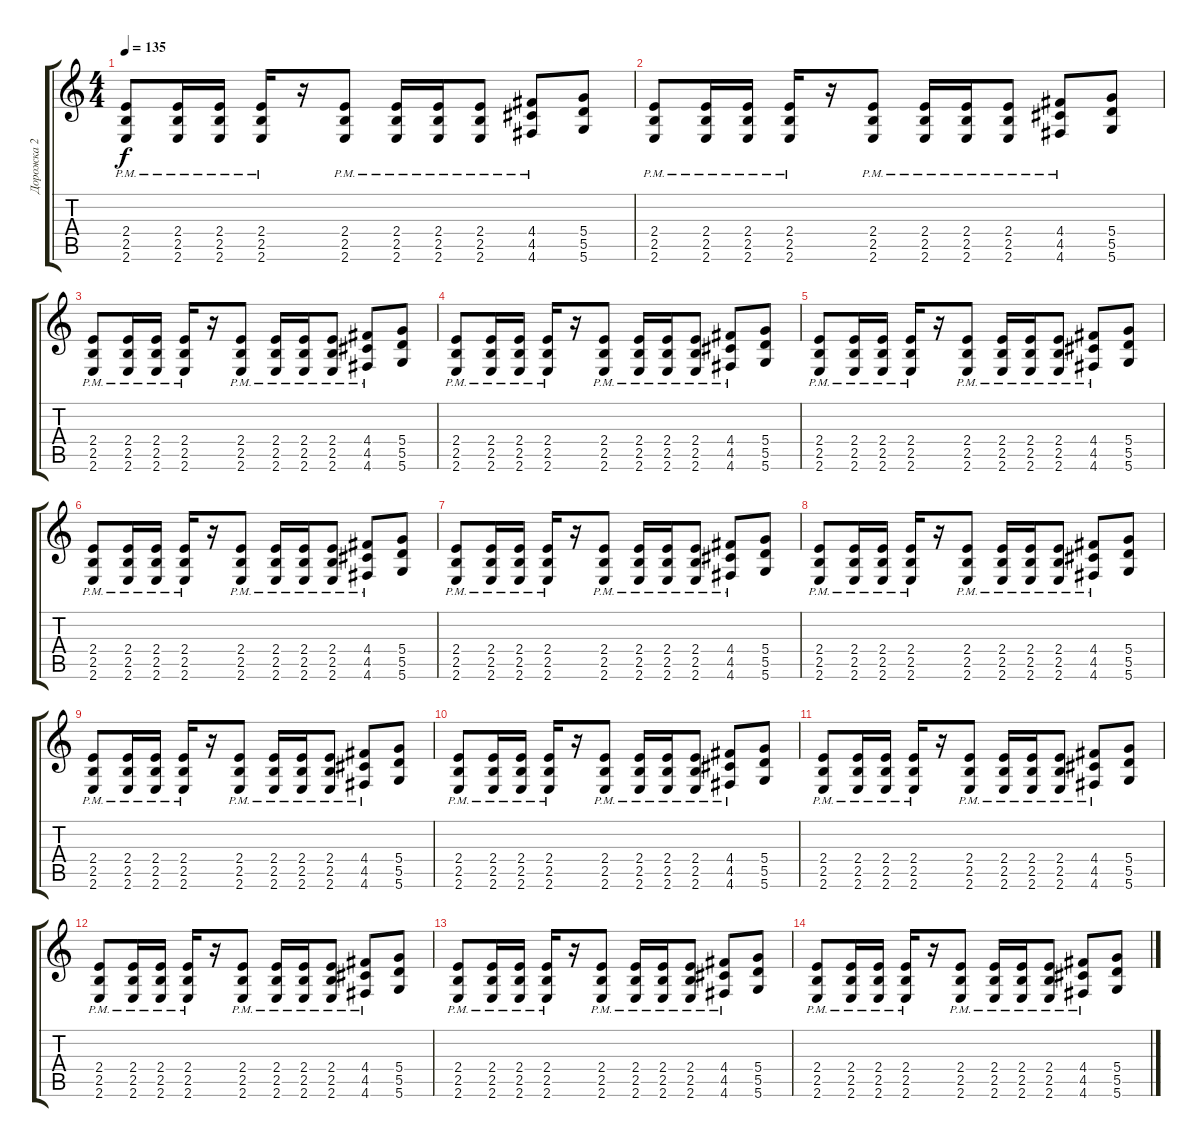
\track ("Дорожка 2" "Дорожка 2") {instrument distortionguitar}
\staff {score tabs}
\tuning (E4 B3 G3 D3 A2 D2) {hide}
\ts (4 4)
\tempo 135
\clef g2
\ks c
(2.4{pm} 2.5{pm} 2.6{pm}).8{dy f} (2.4{pm} 2.5{pm} 2.6{pm}).16 (2.4{pm} 2.5{pm} 2.6{pm}).16 (2.4{pm} 2.5{pm} 2.6{pm}).16 r.16 (2.4{pm} 2.5{pm} 2.6{pm}).8 (2.4{pm} 2.5{pm} 2.6{pm}).16 (2.4{pm} 2.5{pm} 2.6{pm}).16 (2.4{pm} 2.5{pm} 2.6{pm}).8 (4.4{pm} 4.5{pm} 4.6{pm}).8 (5.4 5.5 5.6).8 |
(2.4{pm} 2.5{pm} 2.6{pm}).8 (2.4{pm} 2.5{pm} 2.6{pm}).16 (2.4{pm} 2.5{pm} 2.6{pm}).16 (2.4{pm} 2.5{pm} 2.6{pm}).16 r.16 (2.4{pm} 2.5{pm} 2.6{pm}).8 (2.4{pm} 2.5{pm} 2.6{pm}).16 (2.4{pm} 2.5{pm} 2.6{pm}).16 (2.4{pm} 2.5{pm} 2.6{pm}).8 (4.4{pm} 4.5{pm} 4.6{pm}).8 (5.4 5.5 5.6).8 |
(2.4{pm} 2.5{pm} 2.6{pm}).8 (2.4{pm} 2.5{pm} 2.6{pm}).16 (2.4{pm} 2.5{pm} 2.6{pm}).16 (2.4{pm} 2.5{pm} 2.6{pm}).16 r.16 (2.4{pm} 2.5{pm} 2.6{pm}).8 (2.4{pm} 2.5{pm} 2.6{pm}).16 (2.4{pm} 2.5{pm} 2.6{pm}).16 (2.4{pm} 2.5{pm} 2.6{pm}).8 (4.4{pm} 4.5{pm} 4.6{pm}).8 (5.4 5.5 5.6).8 |
(2.4{pm} 2.5{pm} 2.6{pm}).8 (2.4{pm} 2.5{pm} 2.6{pm}).16 (2.4{pm} 2.5{pm} 2.6{pm}).16 (2.4{pm} 2.5{pm} 2.6{pm}).16 r.16 (2.4{pm} 2.5{pm} 2.6{pm}).8 (2.4{pm} 2.5{pm} 2.6{pm}).16 (2.4{pm} 2.5{pm} 2.6{pm}).16 (2.4{pm} 2.5{pm} 2.6{pm}).8 (4.4{pm} 4.5{pm} 4.6{pm}).8 (5.4 5.5 5.6).8 |
(2.4{pm} 2.5{pm} 2.6{pm}).8 (2.4{pm} 2.5{pm} 2.6{pm}).16 (2.4{pm} 2.5{pm} 2.6{pm}).16 (2.4{pm} 2.5{pm} 2.6{pm}).16 r.16 (2.4{pm} 2.5{pm} 2.6{pm}).8 (2.4{pm} 2.5{pm} 2.6{pm}).16 (2.4{pm} 2.5{pm} 2.6{pm}).16 (2.4{pm} 2.5{pm} 2.6{pm}).8 (4.4{pm} 4.5{pm} 4.6{pm}).8 (5.4 5.5 5.6).8 |
(2.4{pm} 2.5{pm} 2.6{pm}).8 (2.4{pm} 2.5{pm} 2.6{pm}).16 (2.4{pm} 2.5{pm} 2.6{pm}).16 (2.4{pm} 2.5{pm} 2.6{pm}).16 r.16 (2.4{pm} 2.5{pm} 2.6{pm}).8 (2.4{pm} 2.5{pm} 2.6{pm}).16 (2.4{pm} 2.5{pm} 2.6{pm}).16 (2.4{pm} 2.5{pm} 2.6{pm}).8 (4.4{pm} 4.5{pm} 4.6{pm}).8 (5.4 5.5 5.6).8 |
(2.4{pm} 2.5{pm} 2.6{pm}).8 (2.4{pm} 2.5{pm} 2.6{pm}).16 (2.4{pm} 2.5{pm} 2.6{pm}).16 (2.4{pm} 2.5{pm} 2.6{pm}).16 r.16 (2.4{pm} 2.5{pm} 2.6{pm}).8 (2.4{pm} 2.5{pm} 2.6{pm}).16 (2.4{pm} 2.5{pm} 2.6{pm}).16 (2.4{pm} 2.5{pm} 2.6{pm}).8 (4.4{pm} 4.5{pm} 4.6{pm}).8 (5.4 5.5 5.6).8 |
(2.4{pm} 2.5{pm} 2.6{pm}).8 (2.4{pm} 2.5{pm} 2.6{pm}).16 (2.4{pm} 2.5{pm} 2.6{pm}).16 (2.4{pm} 2.5{pm} 2.6{pm}).16 r.16 (2.4{pm} 2.5{pm} 2.6{pm}).8 (2.4{pm} 2.5{pm} 2.6{pm}).16 (2.4{pm} 2.5{pm} 2.6{pm}).16 (2.4{pm} 2.5{pm} 2.6{pm}).8 (4.4{pm} 4.5{pm} 4.6{pm}).8 (5.4 5.5 5.6).8 |
(2.4{pm} 2.5{pm} 2.6{pm}).8 (2.4{pm} 2.5{pm} 2.6{pm}).16 (2.4{pm} 2.5{pm} 2.6{pm}).16 (2.4{pm} 2.5{pm} 2.6{pm}).16 r.16 (2.4{pm} 2.5{pm} 2.6{pm}).8 (2.4{pm} 2.5{pm} 2.6{pm}).16 (2.4{pm} 2.5{pm} 2.6{pm}).16 (2.4{pm} 2.5{pm} 2.6{pm}).8 (4.4{pm} 4.5{pm} 4.6{pm}).8 (5.4 5.5 5.6).8 |
(2.4{pm} 2.5{pm} 2.6{pm}).8 (2.4{pm} 2.5{pm} 2.6{pm}).16 (2.4{pm} 2.5{pm} 2.6{pm}).16 (2.4{pm} 2.5{pm} 2.6{pm}).16 r.16 (2.4{pm} 2.5{pm} 2.6{pm}).8 (2.4{pm} 2.5{pm} 2.6{pm}).16 (2.4{pm} 2.5{pm} 2.6{pm}).16 (2.4{pm} 2.5{pm} 2.6{pm}).8 (4.4{pm} 4.5{pm} 4.6{pm}).8 (5.4 5.5 5.6).8 |
(2.4{pm} 2.5{pm} 2.6{pm}).8 (2.4{pm} 2.5{pm} 2.6{pm}).16 (2.4{pm} 2.5{pm} 2.6{pm}).16 (2.4{pm} 2.5{pm} 2.6{pm}).16 r.16 (2.4{pm} 2.5{pm} 2.6{pm}).8 (2.4{pm} 2.5{pm} 2.6{pm}).16 (2.4{pm} 2.5{pm} 2.6{pm}).16 (2.4{pm} 2.5{pm} 2.6{pm}).8 (4.4{pm} 4.5{pm} 4.6{pm}).8 (5.4 5.5 5.6).8 |
(2.4{pm} 2.5{pm} 2.6{pm}).8 (2.4{pm} 2.5{pm} 2.6{pm}).16 (2.4{pm} 2.5{pm} 2.6{pm}).16 (2.4{pm} 2.5{pm} 2.6{pm}).16 r.16 (2.4{pm} 2.5{pm} 2.6{pm}).8 (2.4{pm} 2.5{pm} 2.6{pm}).16 (2.4{pm} 2.5{pm} 2.6{pm}).16 (2.4{pm} 2.5{pm} 2.6{pm}).8 (4.4{pm} 4.5{pm} 4.6{pm}).8 (5.4 5.5 5.6).8 |
(2.4{pm} 2.5{pm} 2.6{pm}).8 (2.4{pm} 2.5{pm} 2.6{pm}).16 (2.4{pm} 2.5{pm} 2.6{pm}).16 (2.4{pm} 2.5{pm} 2.6{pm}).16 r.16 (2.4{pm} 2.5{pm} 2.6{pm}).8 (2.4{pm} 2.5{pm} 2.6{pm}).16 (2.4{pm} 2.5{pm} 2.6{pm}).16 (2.4{pm} 2.5{pm} 2.6{pm}).8 (4.4{pm} 4.5{pm} 4.6{pm}).8 (5.4 5.5 5.6).8 |
(2.4{pm} 2.5{pm} 2.6{pm}).8 (2.4{pm} 2.5{pm} 2.6{pm}).16 (2.4{pm} 2.5{pm} 2.6{pm}).16 (2.4{pm} 2.5{pm} 2.6{pm}).16 r.16 (2.4{pm} 2.5{pm} 2.6{pm}).8 (2.4{pm} 2.5{pm} 2.6{pm}).16 (2.4{pm} 2.5{pm} 2.6{pm}).16 (2.4{pm} 2.5{pm} 2.6{pm}).8 (4.4{pm} 4.5{pm} 4.6{pm}).8 (5.4 5.5 5.6).8
